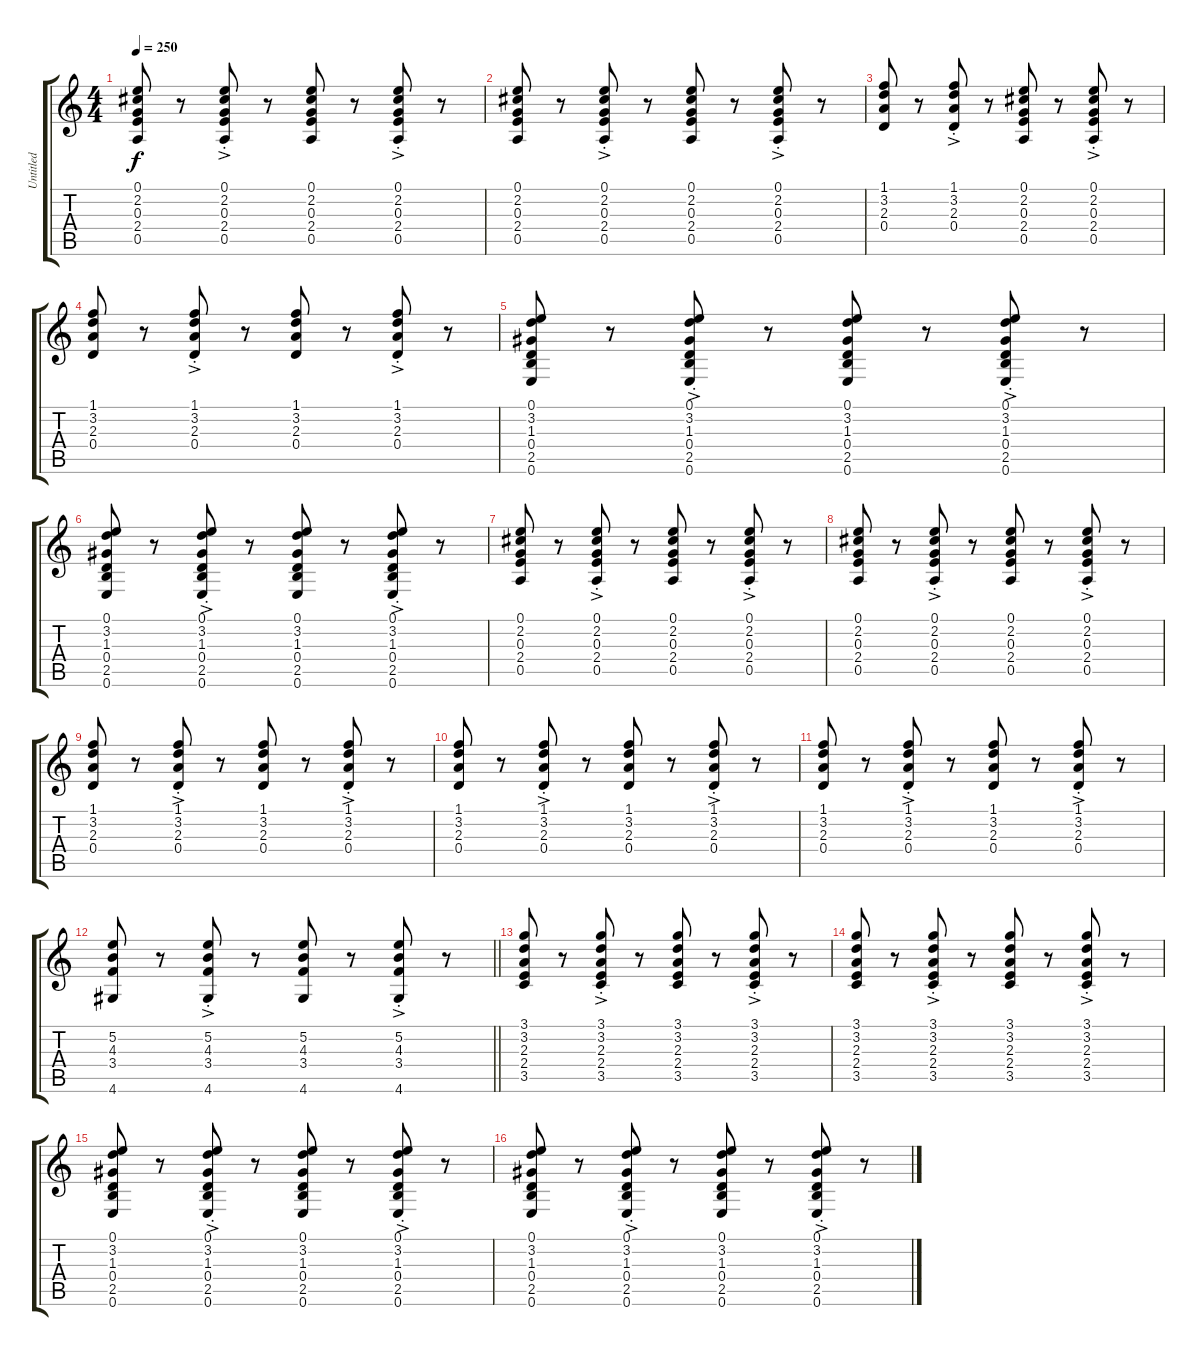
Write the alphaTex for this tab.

\track ("Untitled" "Untitled") {instrument acousticguitarnylon}
\staff {score tabs}
\tuning (E4 B3 G3 D3 A2 E2) {hide}
\ts (4 4)
\tempo 250
\clef g2
\ks c
(0.1 2.2 0.3 2.4 0.5).8{dy f instrument acousticguitarnylon} r.8 (0.1{ac st} 2.2{ac st} 0.3{ac st} 2.4{ac st} 0.5{ac st}).8 r.8 (0.1 2.2 0.3 2.4 0.5).8 r.8 (0.1{ac st} 2.2{ac st} 0.3{ac st} 2.4{ac st} 0.5{ac st}).8 r.8 |
(0.1 2.2 0.3 2.4 0.5).8 r.8 (0.1{ac st} 2.2{ac st} 0.3{ac st} 2.4{ac st} 0.5{ac st}).8 r.8 (0.1 2.2 0.3 2.4 0.5).8 r.8 (0.1{ac st} 2.2{ac st} 0.3{ac st} 2.4{ac st} 0.5{ac st}).8 r.8 |
(1.1 3.2 2.3 0.4).8 r.8 (1.1{ac st} 3.2{ac st} 2.3{ac st} 0.4{ac st}).8 r.8 (0.1 2.2 0.3 2.4 0.5).8 r.8 (0.1{ac st} 2.2{ac st} 0.3{ac st} 2.4{ac st} 0.5{ac st}).8 r.8 |
(1.1 3.2 2.3 0.4).8 r.8 (1.1{ac st} 3.2{ac st} 2.3{ac st} 0.4{ac st}).8 r.8 (1.1 3.2 2.3 0.4).8 r.8 (1.1{ac st} 3.2{ac st} 2.3{ac st} 0.4{ac st}).8 r.8 |
(0.1 3.2 1.3 0.4 2.5 0.6).8 r.8 (0.1{ac st} 3.2{ac st} 1.3{ac st} 0.4{ac st} 2.5{ac st} 0.6{ac st}).8 r.8 (0.1 3.2 1.3 0.4 2.5 0.6).8 r.8 (0.1{ac st} 3.2{ac st} 1.3{ac st} 0.4{ac st} 2.5{ac st} 0.6{ac st}).8 r.8 |
(0.1 3.2 1.3 0.4 2.5 0.6).8 r.8 (0.1{ac st} 3.2{ac st} 1.3{ac st} 0.4{ac st} 2.5{ac st} 0.6{ac st}).8 r.8 (0.1 3.2 1.3 0.4 2.5 0.6).8 r.8 (0.1{ac st} 3.2{ac st} 1.3{ac st} 0.4{ac st} 2.5{ac st} 0.6{ac st}).8 r.8 |
(0.1 2.2 0.3 2.4 0.5).8 r.8 (0.1{ac st} 2.2{ac st} 0.3{ac st} 2.4{ac st} 0.5{ac st}).8 r.8 (0.1 2.2 0.3 2.4 0.5).8 r.8 (0.1{ac st} 2.2{ac st} 0.3{ac st} 2.4{ac st} 0.5{ac st}).8 r.8 |
(0.1 2.2 0.3 2.4 0.5).8 r.8 (0.1{ac st} 2.2{ac st} 0.3{ac st} 2.4{ac st} 0.5{ac st}).8 r.8 (0.1 2.2 0.3 2.4 0.5).8 r.8 (0.1{ac st} 2.2{ac st} 0.3{ac st} 2.4{ac st} 0.5{ac st}).8 r.8 |
(1.1 3.2 2.3 0.4).8 r.8 (1.1{ac st} 3.2{ac st} 2.3{ac st} 0.4{ac st}).8 r.8 (1.1 3.2 2.3 0.4).8 r.8 (1.1{ac st} 3.2{ac st} 2.3{ac st} 0.4{ac st}).8 r.8 |
(1.1 3.2 2.3 0.4).8 r.8 (1.1{ac st} 3.2{ac st} 2.3{ac st} 0.4{ac st}).8 r.8 (1.1 3.2 2.3 0.4).8 r.8 (1.1{ac st} 3.2{ac st} 2.3{ac st} 0.4{ac st}).8 r.8 |
(1.1 3.2 2.3 0.4).8 r.8 (1.1{ac st} 3.2{ac st} 2.3{ac st} 0.4{ac st}).8 r.8 (1.1 3.2 2.3 0.4).8 r.8 (1.1{ac st} 3.2{ac st} 2.3{ac st} 0.4{ac st}).8 r.8 |
\barLineRight lightlight
(5.2 4.3 3.4 4.6).8 r.8 (5.2{ac st} 4.3{ac st} 3.4{ac st} 4.6{ac st}).8 r.8 (5.2 4.3 3.4 4.6).8 r.8 (5.2{ac st} 4.3{ac st} 3.4{ac st} 4.6{ac st}).8 r.8 |
(3.1 3.2 2.3 2.4 3.5).8 r.8 (3.1{ac st} 3.2{ac st} 2.3{ac st} 2.4{ac st} 3.5{ac st}).8 r.8 (3.1 3.2 2.3 2.4 3.5).8 r.8 (3.1{ac st} 3.2{ac st} 2.3{ac st} 2.4{ac st} 3.5{ac st}).8 r.8 |
(3.1 3.2 2.3 2.4 3.5).8 r.8 (3.1{ac st} 3.2{ac st} 2.3{ac st} 2.4{ac st} 3.5{ac st}).8 r.8 (3.1 3.2 2.3 2.4 3.5).8 r.8 (3.1{ac st} 3.2{ac st} 2.3{ac st} 2.4{ac st} 3.5{ac st}).8 r.8 |
(0.1 3.2 1.3 0.4 2.5 0.6).8 r.8 (0.1{ac st} 3.2{ac st} 1.3{ac st} 0.4{ac st} 2.5{ac st} 0.6{ac st}).8 r.8 (0.1 3.2 1.3 0.4 2.5 0.6).8 r.8 (0.1{ac st} 3.2{ac st} 1.3{ac st} 0.4{ac st} 2.5{ac st} 0.6{ac st}).8 r.8 |
(0.1 3.2 1.3 0.4 2.5 0.6).8 r.8 (0.1{ac st} 3.2{ac st} 1.3{ac st} 0.4{ac st} 2.5{ac st} 0.6{ac st}).8 r.8 (0.1 3.2 1.3 0.4 2.5 0.6).8 r.8 (0.1{ac st} 3.2{ac st} 1.3{ac st} 0.4{ac st} 2.5{ac st} 0.6{ac st}).8 r.8
